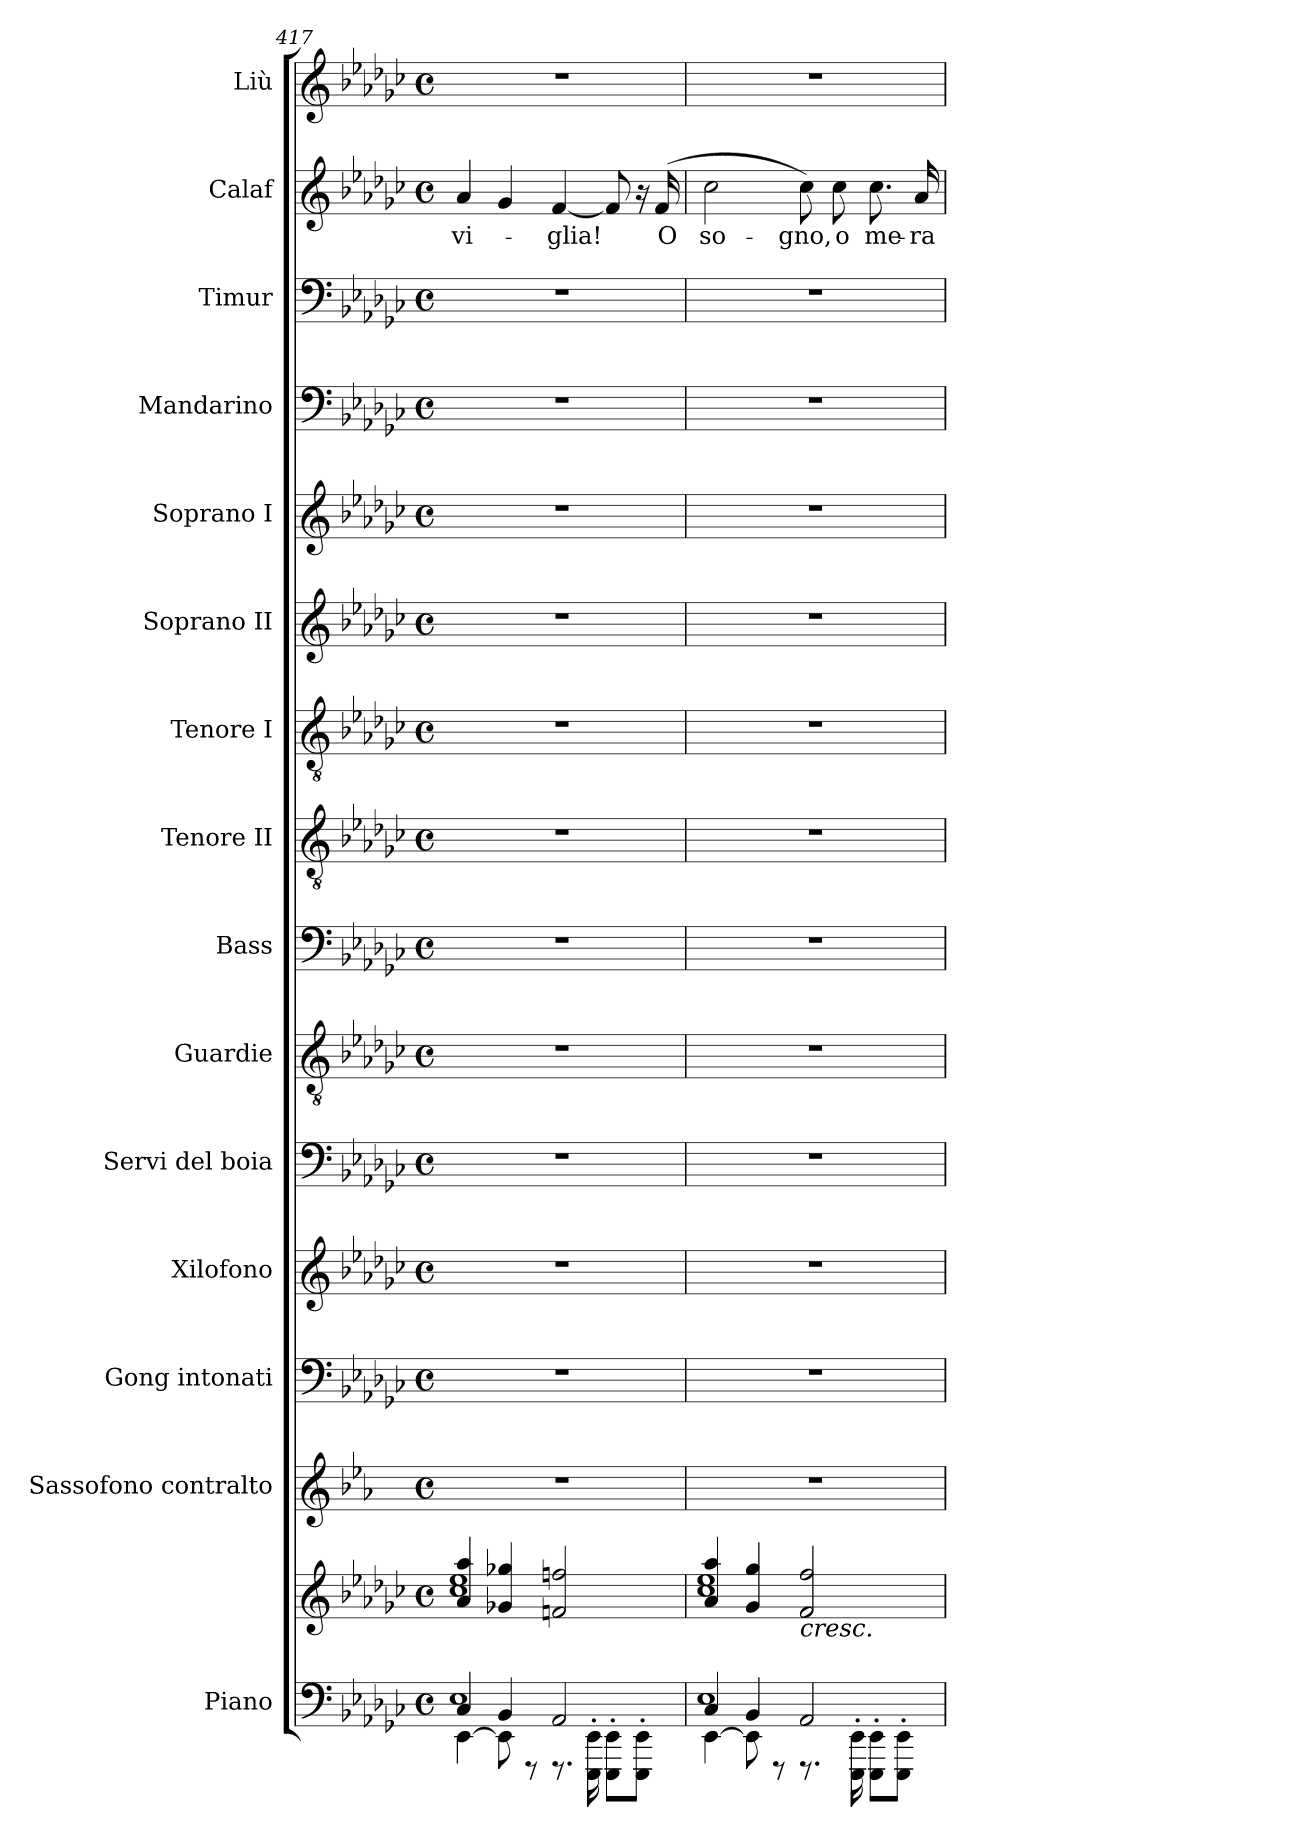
**kern	**kern	**kern	**kern	**kern	**kern	**kern	**kern	**kern	**kern	**kern	**kern	**kern	**kern	**kern	**text	**kern
*part15	*part15	*part14	*part13	*part12	*part11	*part10	*part9	*part8	*part7	*part6	*part5	*part4	*part3	*part2	*part2	*part1
*staff16	*staff15	*staff14	*staff13	*staff12	*staff11	*staff10	*staff9	*staff8	*staff7	*staff6	*staff5	*staff4	*staff3	*staff2	*staff2	*staff1
*I"Piano	*	*I"Sassofono contralto	*I"Gong intonati	*I"Xilofono	*I"Servi del boia	*I"Guardie	*I"Bass	*I"Tenore II	*I"Tenore I	*I"Soprano II	*I"Soprano I	*I"Mandarino	*I"Timur	*I"Calaf	*	*I"Liù
*I'Pno.	*	*	*I'Gong int.	*I'Xil.	*I'Ser.B.	*I'G.	*I'B.	*I'T. II	*I'T. I	*I'S. II	*I'S. I	*I'M.	*I'T.	*I'C.	*	*I'L.
*clefF4	*clefG2	*clefG2	*clefF4	*clefG2	*clefF4	*clefGv2	*clefF4	*clefGv2	*clefGv2	*clefG2	*clefG2	*clefF4	*clefF4	*clefG2	*	*clefG2
*	*	*ITrd5c9	*	*ITrd-7c-12	*	*	*	*	*	*	*	*	*	*	*	*
*k[b-e-a-d-g-c-]	*k[b-e-a-d-g-c-]	*k[b-e-a-d-g-c-]	*k[b-e-a-d-g-c-]	*k[b-e-a-d-g-c-]	*k[b-e-a-d-g-c-]	*k[b-e-a-d-g-c-]	*k[b-e-a-d-g-c-]	*k[b-e-a-d-g-c-]	*k[b-e-a-d-g-c-]	*k[b-e-a-d-g-c-]	*k[b-e-a-d-g-c-]	*k[b-e-a-d-g-c-]	*k[b-e-a-d-g-c-]	*k[b-e-a-d-g-c-]	*	*k[b-e-a-d-g-c-]
*M4/4	*M4/4	*M4/4	*M4/4	*M4/4	*M4/4	*M4/4	*M4/4	*M4/4	*M4/4	*M4/4	*M4/4	*M4/4	*M4/4	*M4/4	*	*M4/4
*met(c)	*met(c)	*met(c)	*met(c)	*met(c)	*met(c)	*met(c)	*met(c)	*met(c)	*met(c)	*met(c)	*met(c)	*met(c)	*met(c)	*met(c)	*	*met(c)
=417	=417	=417	=417	=417	=417	=417	=417	=417	=417	=417	=417	=417	=417	=417	=417	=417
*^	*^	*	*	*	*	*	*	*	*	*	*	*	*	*	*	*
*	*^	*	*	*	*	*	*	*	*	*	*	*	*	*	*	*	*	*
!	!	!	!	!	!	!	!	!	!	!	!	!	!	!	!	!	!	!LO:LY:b	!
4C-/	1E-	[4EE-\	4a-/ 4aa-/	1cc- 1ee-	1r	1r	1r	1r	1r	1r	1r	1r	1r	1r	1r	1r	4a-/	-vi-	1r
4BB-/	.	8EE-\]	4g-X/ 4gg-X/	.	.	.	.	.	.	.	.	.	.	.	.	.	4g-/	.	.
.	.	8rFFF	.	.	.	.	.	.	.	.	.	.	.	.	.	.	.	.	.
!	!	!	!	!	!	!	!	!	!	!	!	!	!	!	!	!	!	!LO:LY:b	!
2AA-/	.	8.rFFF	2fn/ 2ffn/	.	.	.	.	.	.	.	.	.	.	.	.	.	[4f/	-glia!	.
.	.	16EEE-\' 16EE-\'	.	.	.	.	.	.	.	.	.	.	.	.	.	.	.	.	.
.	.	8EEE-\' 8EE-\'L	.	.	.	.	.	.	.	.	.	.	.	.	.	.	8f/]	.	.
.	.	8EEE-\' 8EE-\'J	.	.	.	.	.	.	.	.	.	.	.	.	.	.	16r	.	.
!	!	!	!	!	!	!	!	!	!	!	!	!	!	!	!	!	!	!LO:LY:b	!
.	.	.	.	.	.	.	.	.	.	.	.	.	.	.	.	.	(>16f/	O	.
=418	=418	=418	=418	=418	=418	=418	=418	=418	=418	=418	=418	=418	=418	=418	=418	=418	=418	=418	=418
!	!	!	!	!	!	!	!	!	!	!	!	!	!	!	!	!	!	!LO:LY:b	!
4C-/	1E-	[4EE-\	4a-/ 4aa-/	1cc- 1ee-	1r	1r	1r	1r	1r	1r	1r	1r	1r	1r	1r	1r	2cc-\	so-	1r
4BB-/	.	8EE-\]	4g-/ 4gg-/	.	.	.	.	.	.	.	.	.	.	.	.	.	.	.	.
.	.	8rFFF	.	.	.	.	.	.	.	.	.	.	.	.	.	.	.	.	.
!	!	!	!LO:TX:b:i:t=cresc.	!	!	!	!	!	!	!	!	!	!	!	!	!	!	!	!
!	!	!	!	!	!	!	!	!	!	!	!	!	!	!	!	!	!	!LO:LY:b	!
2AA-/	.	8.rFFF	2f/ 2ff/	.	.	.	.	.	.	.	.	.	.	.	.	.	8cc-\)	-gno,	.
!	!	!	!	!	!	!	!	!	!	!	!	!	!	!	!	!	!	!LO:LY:b	!
.	.	.	.	.	.	.	.	.	.	.	.	.	.	.	.	.	8cc-\	o	.
.	.	16EEE-\' 16EE-\'	.	.	.	.	.	.	.	.	.	.	.	.	.	.	.	.	.
!	!	!	!	!	!	!	!	!	!	!	!	!	!	!	!	!	!	!LO:LY:b	!
.	.	8EEE-\' 8EE-\'L	.	.	.	.	.	.	.	.	.	.	.	.	.	.	8.cc-\	me-	.
.	.	8EEE-\' 8EE-\'J	.	.	.	.	.	.	.	.	.	.	.	.	.	.	.	.	.
!	!	!	!	!	!	!	!	!	!	!	!	!	!	!	!	!	!	!LO:LY:b	!
.	.	.	.	.	.	.	.	.	.	.	.	.	.	.	.	.	16a-/	-ra-	.
*v	*v	*v	*	*	*	*	*	*	*	*	*	*	*	*	*	*	*	*	*
*	*v	*v	*	*	*	*	*	*	*	*	*	*	*	*	*	*	*
=	=	=	=	=	=	=	=	=	=	=	=	=	=	=	=	=
*-	*-	*-	*-	*-	*-	*-	*-	*-	*-	*-	*-	*-	*-	*-	*-	*-
